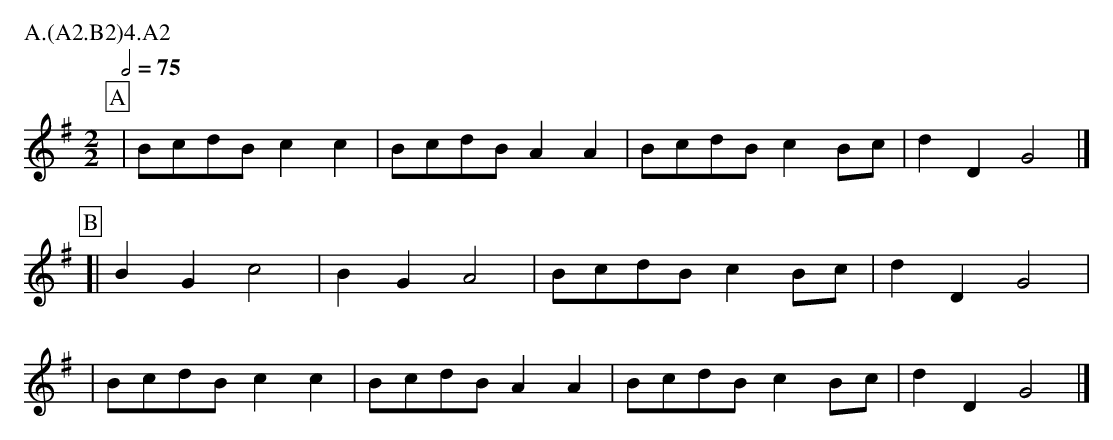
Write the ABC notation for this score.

X:1
T:Shepherds Hey Ilmington
W:
W: Figures:
W:A -   OY
W:A2 -   FU
W:B2 -   DF
W:A2 -   Sh
W:B2 -   DF
W:A2 -   BB
W:B2 -   DF
W:A2 -   CT
W:B2 -   DF
W:A2 -   WR
M:2/2
L:1/8
Q:1/2= 75
P: A.(A2.B2)4.A2
K:Gmaj
P:A
|BcdB c2c2|BcdB A2 A2|BcdB c2Bc|d2D2 G4|]
P:B
[|B2G2 c4 |B2G2 A4|BcdB c2Bc|d2D2 G4|
|BcdB c2c2|BcdB A2 A2|BcdB c2Bc|d2D2 G4|]
